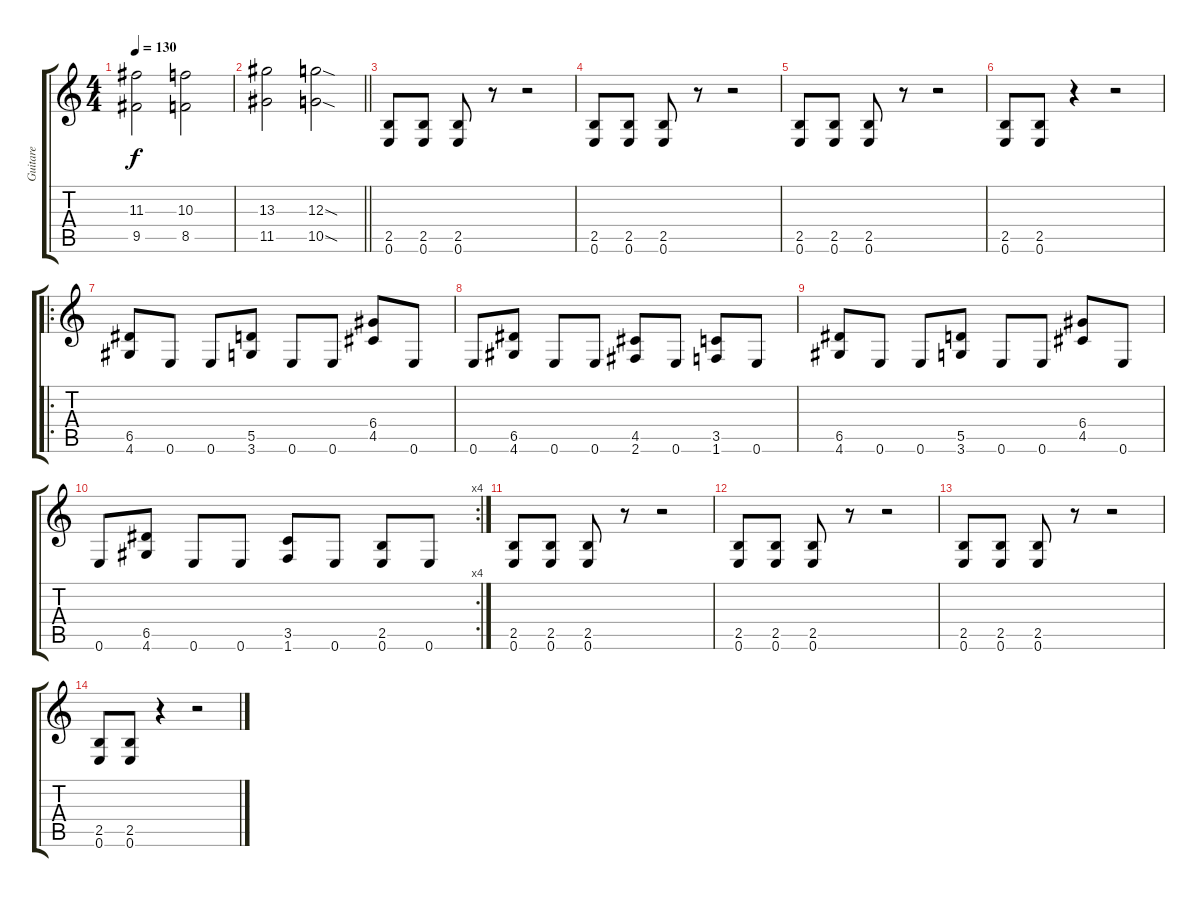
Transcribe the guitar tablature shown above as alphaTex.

\track ("Guitare" "Guitare") {instrument distortionguitar}
\staff {score tabs}
\tuning (E4 B3 G3 D3 A2 E2) {hide}
\ts (4 4)
\tempo 130
\clef g2
\ks c
(11.3 9.5).2{dy f} (10.3 8.5).2 |
\barLineRight lightlight
(13.3 11.5).2 (12.3{sod} 10.5{sod}).2 |
(2.5 0.6).8 (2.5 0.6).8 (2.5 0.6).8 r.8 r.2 |
(2.5 0.6).8 (2.5 0.6).8 (2.5 0.6).8 r.8 r.2 |
(2.5 0.6).8 (2.5 0.6).8 (2.5 0.6).8 r.8 r.2 |
(2.5 0.6).8 (2.5 0.6).8 r.4 r.2 |
\ro
(6.5 4.6).8 0.6.8 0.6.8 (5.5 3.6).8 0.6.8 0.6.8 (6.4 4.5).8 0.6.8 |
0.6.8 (6.5 4.6).8 0.6.8 0.6.8 (4.5 2.6).8 0.6.8 (3.5 1.6).8 0.6.8 |
(6.5 4.6).8 0.6.8 0.6.8 (5.5 3.6).8 0.6.8 0.6.8 (6.4 4.5).8 0.6.8 |
\rc 4
0.6.8 (6.5 4.6).8 0.6.8 0.6.8 (3.5 1.6).8 0.6.8 (2.5 0.6).8 0.6.8 |
(2.5 0.6).8 (2.5 0.6).8 (2.5 0.6).8 r.8 r.2 |
(2.5 0.6).8 (2.5 0.6).8 (2.5 0.6).8 r.8 r.2 |
(2.5 0.6).8 (2.5 0.6).8 (2.5 0.6).8 r.8 r.2 |
(2.5 0.6).8 (2.5 0.6).8 r.4 r.2
